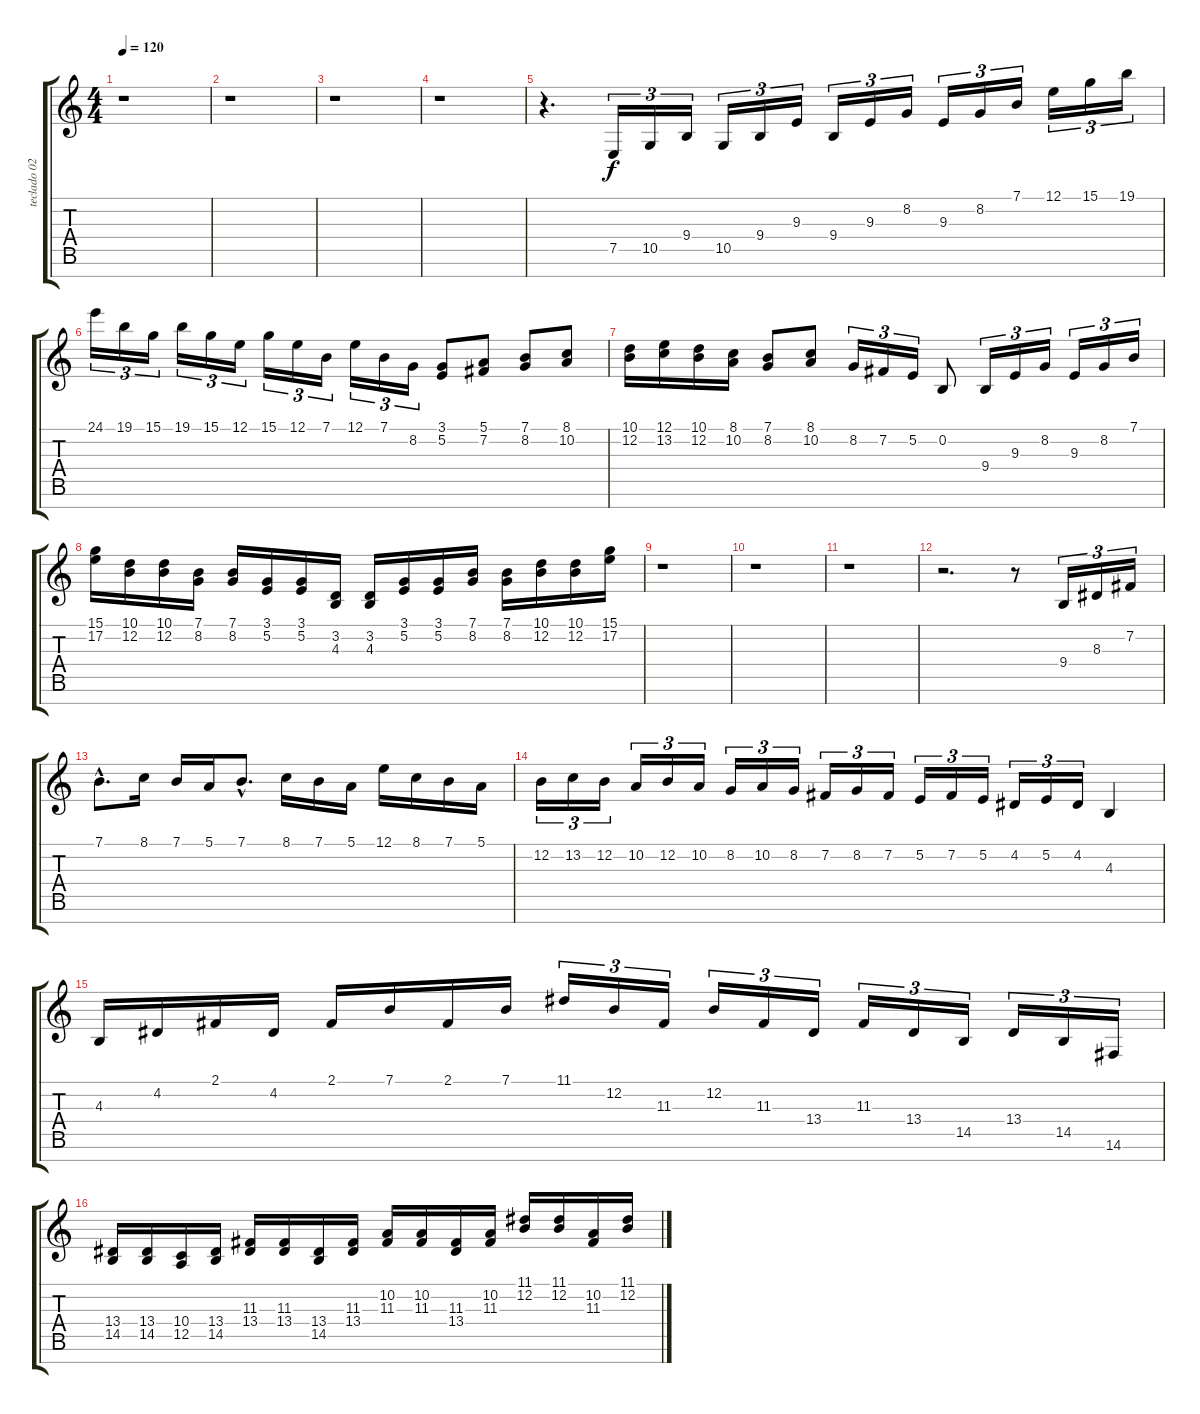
\track ("teclado 02" "teclado 02") {instrument lead8bassandlead}
\staff {score tabs}
\tuning (E4 B3 G3 D3 A2 E2 B1) {hide}
\ts (4 4)
\tempo 120
\clef g2
\ks c
r.1{dy f} |
r.1 |
r.1 |
r.1 |
r.4{d} 7.5.16{tu (3 2)} 10.5.16{tu (3 2)} 9.4.16{tu (3 2)} 10.5.16{tu (3 2)} 9.4.16{tu (3 2)} 9.3.16{tu (3 2)} 9.4.16{tu (3 2)} 9.3.16{tu (3 2)} 8.2.16{tu (3 2)} 9.3.16{tu (3 2)} 8.2.16{tu (3 2)} 7.1.16{tu (3 2)} 12.1.16{tu (3 2)} 15.1.16{tu (3 2)} 19.1.16{tu (3 2)} |
24.1.16{tu (3 2)} 19.1.16{tu (3 2)} 15.1.16{tu (3 2)} 19.1.16{tu (3 2)} 15.1.16{tu (3 2)} 12.1.16{tu (3 2)} 15.1.16{tu (3 2)} 12.1.16{tu (3 2)} 7.1.16{tu (3 2)} 12.1.16{tu (3 2)} 7.1.16{tu (3 2)} 8.2.16{tu (3 2)} (3.1 5.2).8 (5.1 7.2).8 (7.1 8.2).8 (8.1 10.2).8 |
(10.1 12.2).16 (12.1 13.2).16 (10.1 12.2).16 (8.1 10.2).16 (7.1 8.2).8 (8.1 10.2).8 8.2.16{tu (3 2)} 7.2.16{tu (3 2)} 5.2.16{tu (3 2)} 0.2.8 9.4.16{tu (3 2)} 9.3.16{tu (3 2)} 8.2.16{tu (3 2)} 9.3.16{tu (3 2)} 8.2.16{tu (3 2)} 7.1.16{tu (3 2)} |
(15.1 17.2).16 (10.1 12.2).16 (10.1 12.2).16 (7.1 8.2).16 (7.1 8.2).16 (3.1 5.2).16 (3.1 5.2).16 (3.2 4.3).16 (3.2 4.3).16 (3.1 5.2).16 (3.1 5.2).16 (7.1 8.2).16 (7.1 8.2).16 (10.1 12.2).16 (10.1 12.2).16 (15.1 17.2).16 |
r.1 |
r.1 |
r.1 |
r.2{d} r.8 9.4.16{tu (3 2)} 8.3.16{tu (3 2)} 7.2.16{tu (3 2)} |
7.1{hac}.8{d} 8.1.16 7.1.16 5.1.16 7.1{hac}.8{d} 8.1.16 7.1.16 5.1.16 12.1.16 8.1.16 7.1.16 5.1.16 |
12.2.16{tu (3 2)} 13.2.16{tu (3 2)} 12.2.16{tu (3 2)} 10.2.16{tu (3 2)} 12.2.16{tu (3 2)} 10.2.16{tu (3 2)} 8.2.16{tu (3 2)} 10.2.16{tu (3 2)} 8.2.16{tu (3 2)} 7.2.16{tu (3 2)} 8.2.16{tu (3 2)} 7.2.16{tu (3 2)} 5.2.16{tu (3 2)} 7.2.16{tu (3 2)} 5.2.16{tu (3 2)} 4.2.16{tu (3 2)} 5.2.16{tu (3 2)} 4.2.16{tu (3 2)} 4.3.4 |
4.3.16 4.2.16 2.1.16 4.2.16 2.1.16 7.1.16 2.1.16 7.1.16 11.1.16{tu (3 2)} 12.2.16{tu (3 2)} 11.3.16{tu (3 2)} 12.2.16{tu (3 2)} 11.3.16{tu (3 2)} 13.4.16{tu (3 2)} 11.3.16{tu (3 2)} 13.4.16{tu (3 2)} 14.5.16{tu (3 2)} 13.4.16{tu (3 2)} 14.5.16{tu (3 2)} 14.6.16{tu (3 2)} |
(13.4 14.5).16 (13.4 14.5).16 (10.4 12.5).16 (13.4 14.5).16 (11.3 13.4).16 (11.3 13.4).16 (13.4 14.5).16 (11.3 13.4).16 (10.2 11.3).16 (10.2 11.3).16 (11.3 13.4).16 (10.2 11.3).16 (11.1 12.2).16 (11.1 12.2).16 (10.2 11.3).16 (11.1 12.2).16
